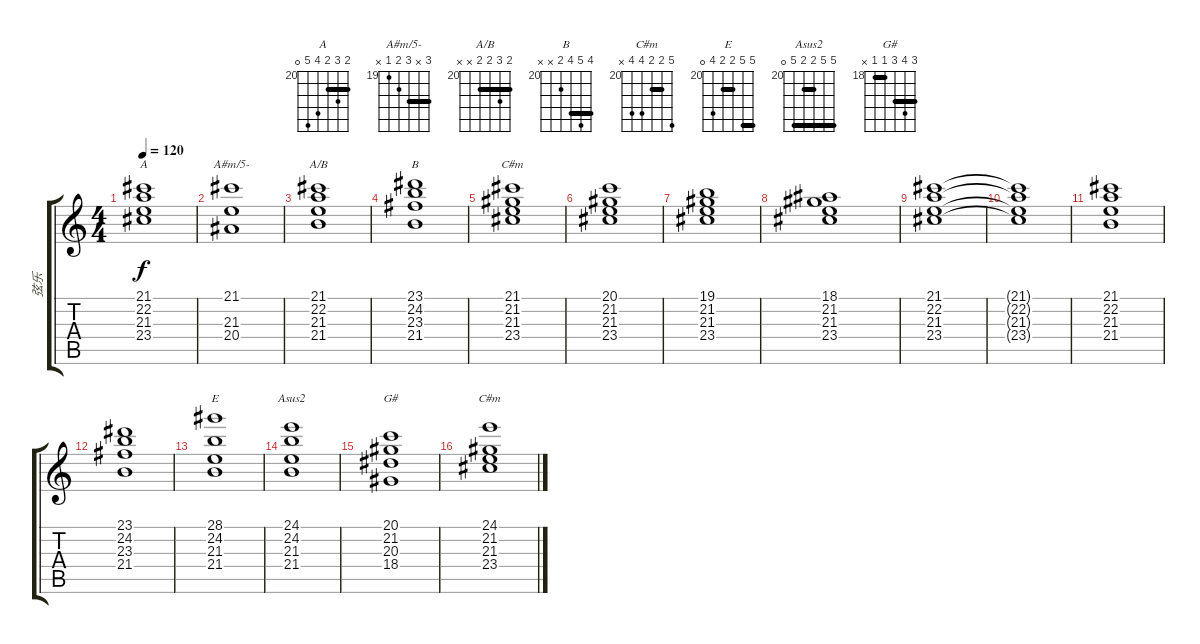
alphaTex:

\track ("弦乐" "弦乐") {instrument synthstrings1}
\staff {score tabs}
\tuning (E4 B3 G3 D3 A2 E2) {hide}
\chord ("A" 21 22 21 23 24 0) {firstfret 20 barre 21}
\chord ("A#m/5-" 21 x 21 20 19 x) {firstfret 19 barre 21}
\chord ("A/B" 21 22 21 21 x x) {firstfret 20 barre 21}
\chord ("B" 23 24 23 21 x x) {firstfret 20 barre 23}
\chord ("C#m" 21 21 21 23 23 x) {firstfret 20 barre 21}
\chord ("E" 24 24 21 21 23 0) {firstfret 20 barre (21 24)}
\chord ("Asus2" 24 24 21 21 24 0) {firstfret 20 barre (21 24)}
\chord ("G#" 20 21 20 18 18 x) {firstfret 18 barre (18 20)}
\chord ("C#m" 24 21 21 23 23 x) {firstfret 20 barre 21}
\ts (4 4)
\tempo 120
\clef g2
\ks c
(21.1 22.2 21.3 23.4).1{ch "A" dy f} |
(21.1 21.3 20.4).1{ch "A#m/5-"} |
(21.1 22.2 21.3 21.4).1{ch "A/B"} |
(23.1 24.2 23.3 21.4).1{ch "B"} |
(21.1 21.2 21.3 23.4).1{ch "C#m"} |
(20.1 21.2 21.3 23.4).1 |
(19.1 21.2 21.3 23.4).1 |
(18.1 21.2 21.3 23.4).1 |
(21.1 22.2 21.3 23.4).1 |
(21.1{t} 22.2{t} 21.3{t} 23.4{t}).1 |
(21.1 22.2 21.3 21.4).1 |
(23.1 24.2 23.3 21.4).1 |
(28.1 24.2 21.3 21.4).1{ch "E"} |
(24.1 24.2 21.3 21.4).1{ch "Asus2"} |
(20.1 21.2 20.3 18.4).1{ch "G#"} |
(24.1 21.2 21.3 23.4).1{ch "C#m"}
